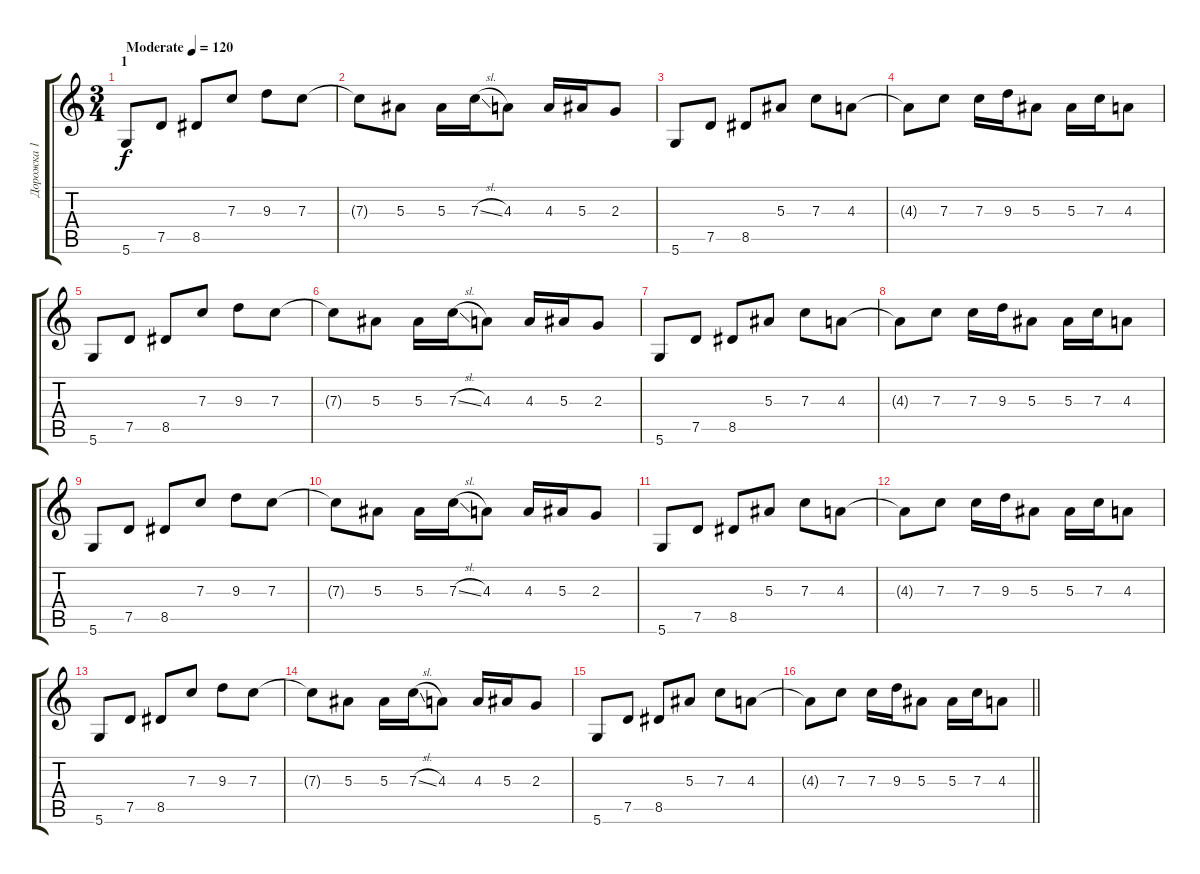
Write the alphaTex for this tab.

\track ("Дорожка 1" "Дорожка 1") {instrument distortionguitar}
\staff {score tabs}
\tuning (D4 A3 F3 C3 G2 D2) {hide}
\ts (3 4)
\section ("" "1")
\tempo (120 "Moderate")
\clef g2
\ks c
5.6.8{dy f instrument distortionguitar} 7.5.8 8.5.8 7.3.8 9.3.8 7.3.8 |
7.3{t}.8 5.3.8 5.3.16 7.3{sl}.16 4.3.8 4.3.16 5.3.16 2.3.8 |
5.6.8 7.5.8 8.5.8 5.3.8 7.3.8 4.3.8 |
4.3{t}.8 7.3.8 7.3.16 9.3.16 5.3.8 5.3.16 7.3.16 4.3.8 |
5.6.8 7.5.8 8.5.8 7.3.8 9.3.8 7.3.8 |
7.3{t}.8 5.3.8 5.3.16 7.3{sl}.16 4.3.8 4.3.16 5.3.16 2.3.8 |
5.6.8 7.5.8 8.5.8 5.3.8 7.3.8 4.3.8 |
4.3{t}.8 7.3.8 7.3.16 9.3.16 5.3.8 5.3.16 7.3.16 4.3.8 |
5.6.8 7.5.8 8.5.8 7.3.8 9.3.8 7.3.8 |
7.3{t}.8 5.3.8 5.3.16 7.3{sl}.16 4.3.8 4.3.16 5.3.16 2.3.8 |
5.6.8 7.5.8 8.5.8 5.3.8 7.3.8 4.3.8 |
4.3{t}.8 7.3.8 7.3.16 9.3.16 5.3.8 5.3.16 7.3.16 4.3.8 |
5.6.8 7.5.8 8.5.8 7.3.8 9.3.8 7.3.8 |
7.3{t}.8 5.3.8 5.3.16 7.3{sl}.16 4.3.8 4.3.16 5.3.16 2.3.8 |
5.6.8 7.5.8 8.5.8 5.3.8 7.3.8 4.3.8 |
\barLineRight lightlight
4.3{t}.8 7.3.8 7.3.16 9.3.16 5.3.8 5.3.16 7.3.16 4.3.8
